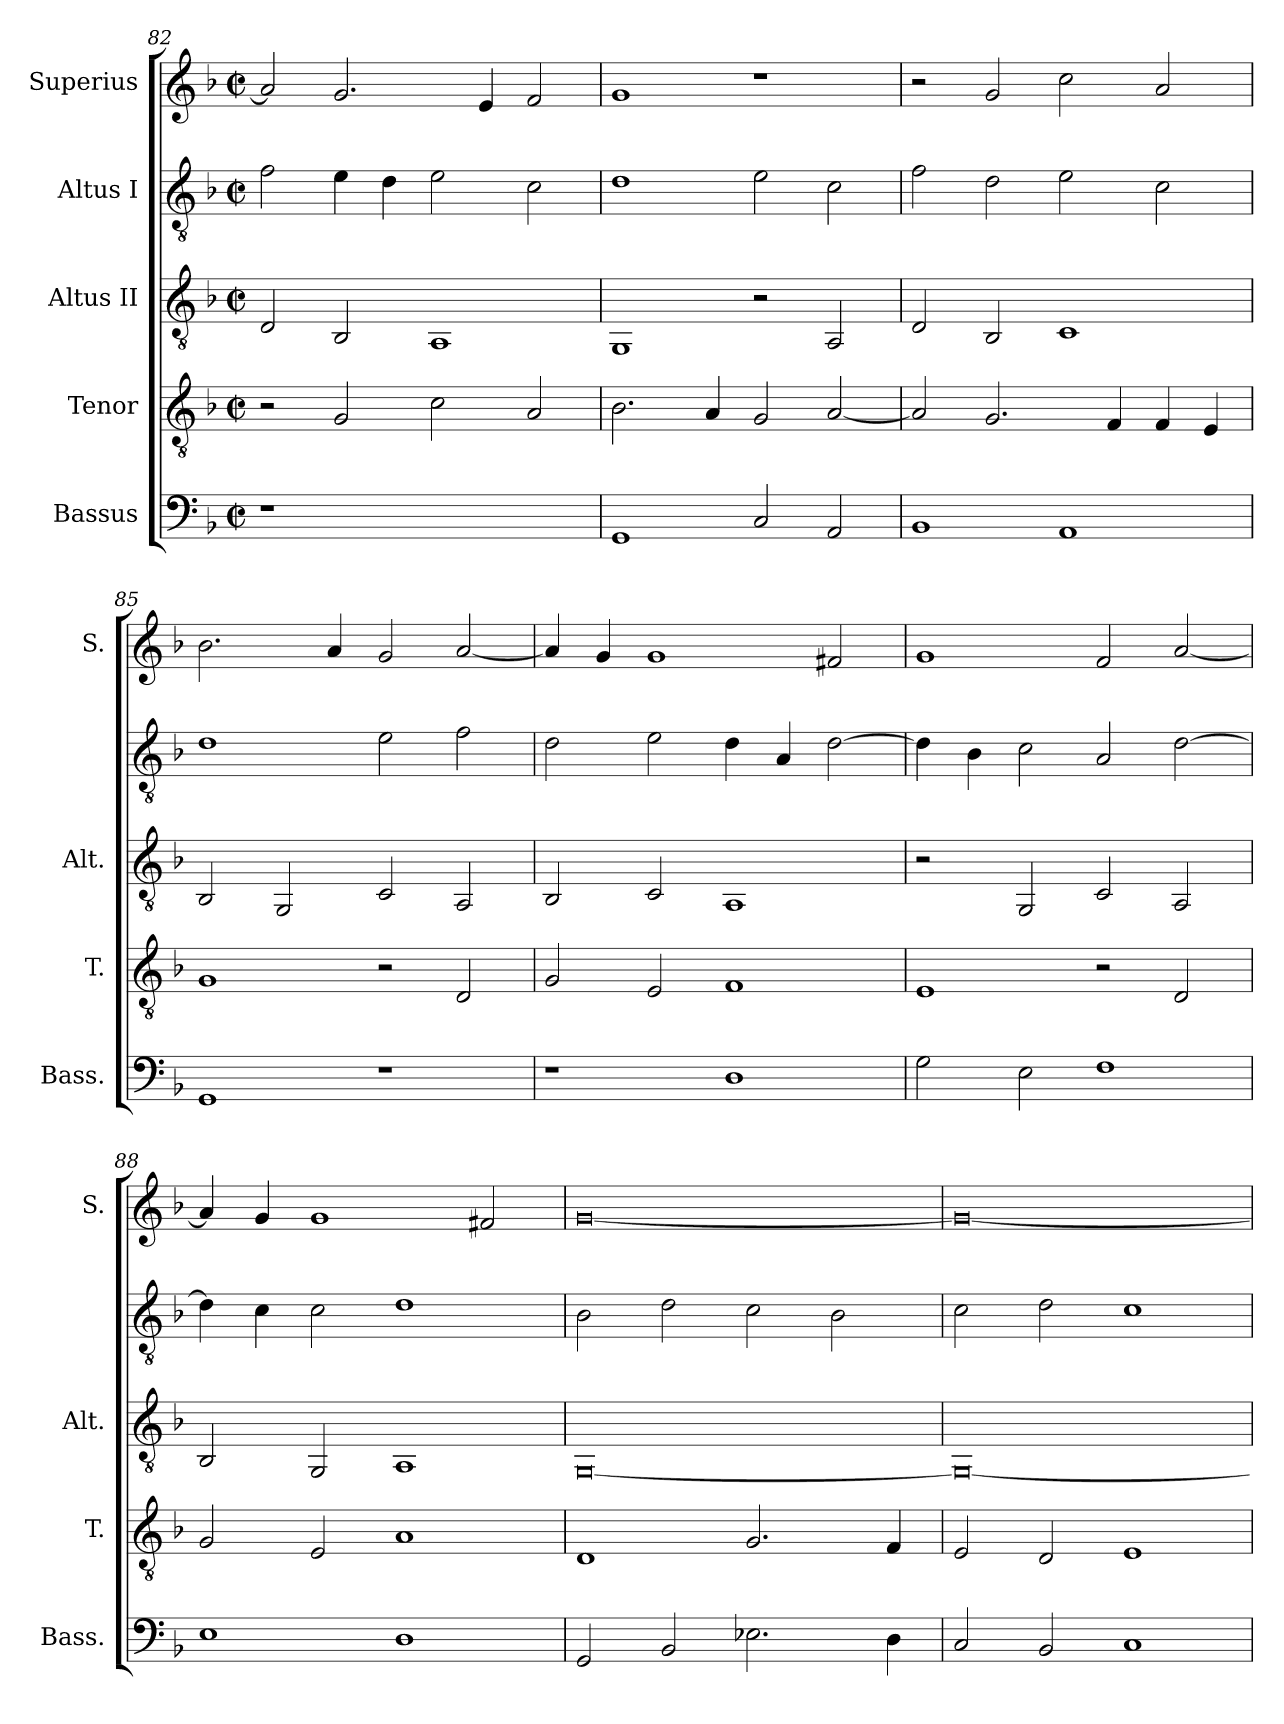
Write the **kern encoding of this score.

**kern	**kern	**kern	**kern	**kern
*part5	*part4	*part3	*part2	*part1
*staff5	*staff4	*staff3	*staff2	*staff1
*I"Bassus	*I"Tenor	*I"Altus II	*I"Altus I	*I"Superius
*I'Bass.	*I'T.	*I'Alt.	*	*I'S.
*clefF4	*clefGv2	*clefGv2	*clefGv2	*clefG2
*	*ITrd7c12	*	*ITrd7c12	*
*k[b-]	*k[b-]	*k[b-]	*k[b-]	*k[b-]
*F:	*F:	*F:	*F:	*F:
*M2/2	*M2/2	*M2/2	*M2/2	*M2/2
*met(c|)	*met(c|)	*met(c|)	*met(c|)	*met(c|)
=82	=82	=82	=82	=82
!LO:N:vis=1	!	!	!	!
1r	2r	2Di/	2Fi\	2ai/]
.	2GGi/	2BB-i/	4Ei\	2.gi/
.	.	.	4Di\	.
1ryy	2Ci\	1AAi	2Ei\	.
.	.	.	.	4ei/
.	2AAi/	.	2Ci\	2fi/
=83	=83	=83	=83	=83
1GGi	2.BB-i\	1GGi	1Di	1gi
.	4AAi/	.	.	.
2Ci/	2GGi/	2r	2Ei\	1r
2AAi/	[<2AAi/	2AAi/	2Ci\	.
=84	=84	=84	=84	=84
1BB-i	2AAi/]	2Di/	2Fi\	2r
.	2.GGi/	2BB-i/	2Di\	2gi/
1AAi	.	1Ci	2Ei\	2cci\
.	4FFi/	.	.	.
.	4FFi/	.	2Ci\	2ai/
.	4EEi/	.	.	.
!!LO:PB:g=z
=85	=85	=85	=85	=85
1GGi	1GGi	2BB-i/	1Di	2.b-i\
.	.	2GGi/	.	.
.	.	.	.	4ai/
1r	2r	2Ci/	2Ei\	2gi/
.	2DDi/	2AAi/	2Fi\	[<2ai/
=86	=86	=86	=86	=86
1r	2GGi/	2BB-i/	2Di\	4ai/]
.	.	.	.	4gi/
.	2EEi/	2Ci/	2Ei\	1gi
1Di	1FFi	1AAi	4Di\	.
.	.	.	4AAi/	.
.	.	.	[>2Di\	2f#Xi/
=87	=87	=87	=87	=87
2Gi\	1EEi	2r	4Di\]	1gi
.	.	.	4BB-i\	.
2Ei\	.	2GGi/	2Ci\	.
1Fi	2r	2Ci/	2AAi/	2fi/
.	2DDi/	2AAi/	[>2Di\	[<2ai/
!!LO:LB:g=z
=88	=88	=88	=88	=88
1Ei	2GGi/	2BB-i/	4Di\]	4ai/]
.	.	.	4Ci\	4gi/
.	2EEi/	2GGi/	2Ci\	1gi
1Di	1AAi	1AAi	1Di	.
.	.	.	.	2f#Xi/
=89	=89	=89	=89	=89
2GGi/	1DDi	[<0GGi	2BB-i\	[<0gi
2BB-i/	.	.	2Di\	.
2.E-Xi\	2.GGi/	.	2Ci\	.
.	.	.	2BB-i\	.
4Di\	4FFi/	.	.	.
=90	=90	=90	=90	=90
2Ci/	2EEi/	0GGi_<	2Ci\	0gi_<
2BB-i/	2DDi/	.	2Di\	.
1Ci	1EEi	.	1Ci	.
=	=	=	=	=
*-	*-	*-	*-	*-
